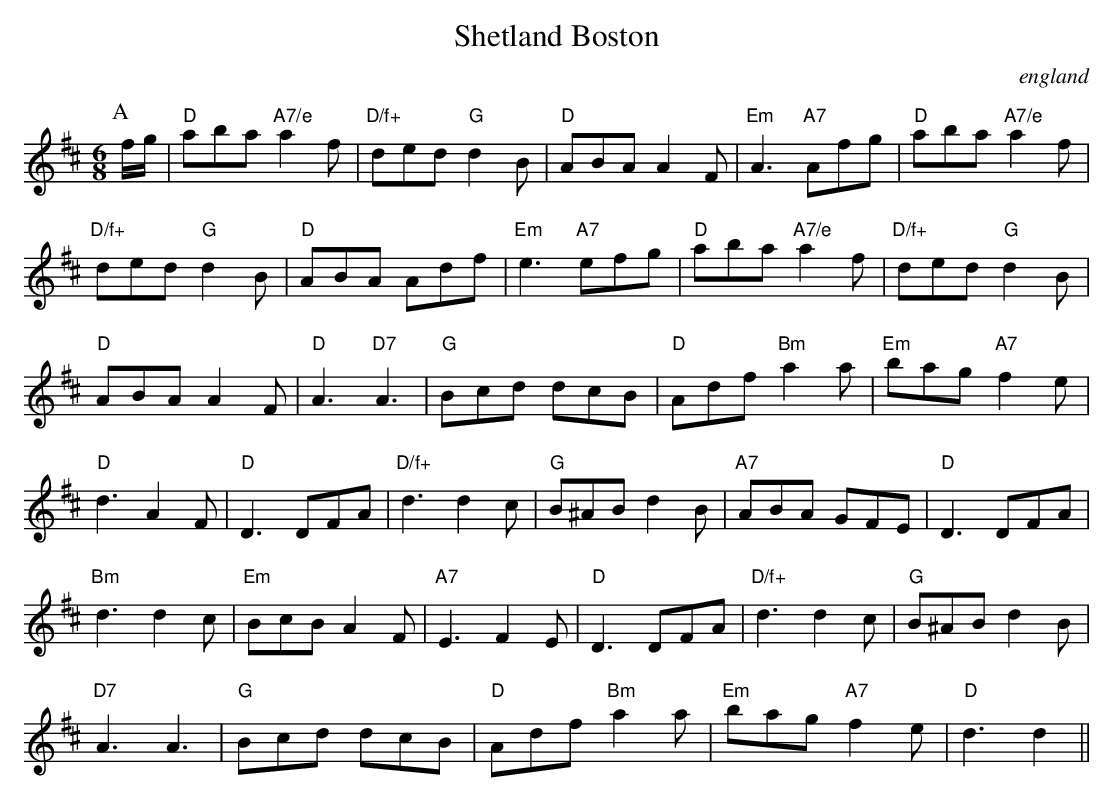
X:1
T:Shetland Boston
O:england
M:6/8
K:D
P:A
f/2g/2|"D"aba "A7/e"a2f|"D/f+"ded "G"d2B|"D"ABA A2F|"Em"A3 "A7"Afg|\
"D"aba "A7/e"a2f|
"D/f+"ded "G"d2B|"D"ABA Adf|"Em"e3 "A7"efg|"D"aba "A7/e"a2f|"D/f+"ded "G"d2B|
"D"ABA A2F|"D"A3 "D7"A3|"G"Bcd dcB|"D"Adf "Bm"a2a|"Em"bag "A7"f2e|
"D"d3 A2F|"D"D3 DFA|"D/f+"d3 d2c|"G"B^AB d2B|"A7"ABA GFE|"D"D3 DFA|
"Bm"d3 d2c|"Em"BcB A2F|"A7"E3 F2E|"D"D3 DFA|"D/f+"d3 d2c|"G"B^AB d2B|
"D7"A3 A3|"G"Bcd dcB|"D"Adf "Bm"a2a|"Em"bag "A7"f2e|"D"d3 d2||
